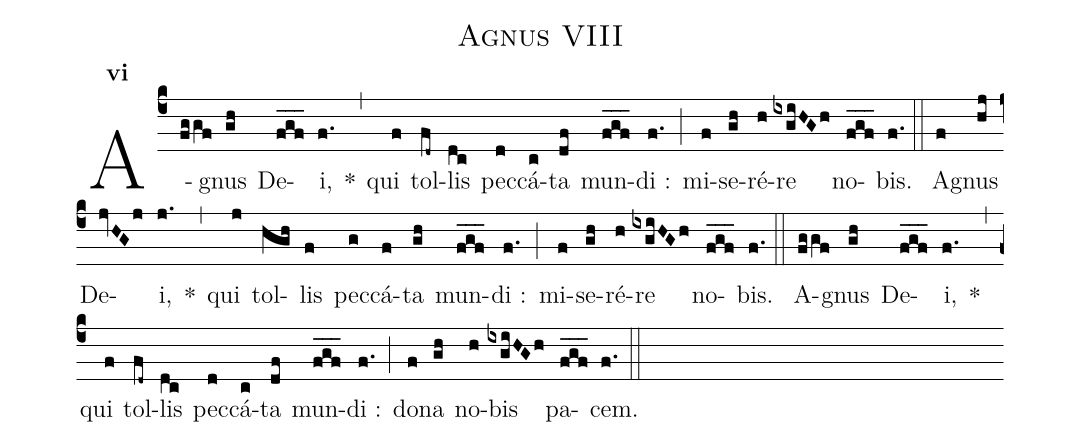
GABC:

name:Agnus VIII;
office-part:Kyriale;
mode:6;
%%
annotation: VI;
%%
(c4) A(fggf)gnus(gh) De(fgf___)i,(f.) *(,) qui(f) tol(fd~)lis(dc) pec(d)cá(c)ta(df) mun(fgf___)di :(f.) (;) mi(f)se(gh)ré(h)re(ixgiHGh) no(fgf___)bis.(f.) (::)
A(f)gnus(hj) De(jvHGj)i,(j.) *(,) qui(j) tol(hgh)lis(f) pec(g)cá(f)ta(gh) mun(fgf___)di :(f.) (;) mi(f)se(gh)ré(h)re(ixgiHGh) no(fgf___)bis.(f.) (::)
A(fggf)gnus(gh) De(fgf___)i,(f.) *(,) qui(f/) tol(fd~)lis(dc) pec(d)cá(c)ta(df) mun(fgf___)di :(f.) (;) do(f)na(gh) no(h)bis(ixgiHGh) pa(fgf___)cem.(f.) (::)
